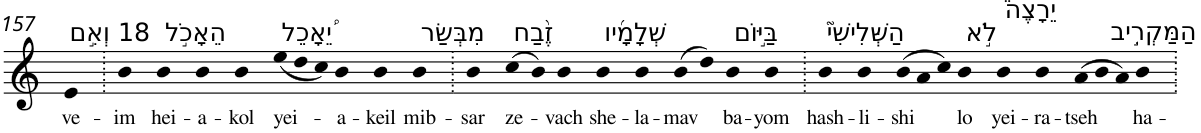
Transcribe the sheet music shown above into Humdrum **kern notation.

**kern	**text
*part1	*part1
*staff1	*staff1
*I"Piano	*
*I'Pno	*
!!LO:PB:g=z
*clefG2	*
*k[]	*
=157	=157
!LO:TX:a:t=18 וְאִ֣ם	!
!	!LO:LY:b
4e	ve-
=158.	=158.
!	!LO:LY:b
4b	-im
!LO:TX:a:t=הֵאָכֹ֣ל	!
!	!LO:LY:b
4b	hei-
!	!LO:LY:b
4b	-a-
!	!LO:LY:b
4b	-kol
*Xtuplet	*
!LO:TX:a:t=יֵ֠אָכֵל	!
!	!LO:LY:b
(<12ee	yei-
12dd	.
12cc)	.
!	!LO:LY:b
4b	-a-
!	!LO:LY:b
4b	-keil
!LO:TX:a:t=מִבְּשַׂר	!
!	!LO:LY:b
4b	mib-
=159.	=159.
!	!LO:LY:b
4b	-sar
!LO:TX:a:t=זֶ֨בַח	!
!	!LO:LY:b
(>8cc	ze-
8b)	.
!	!LO:LY:b
4b	-vach
!LO:TX:a:t=שְׁלָמָ֜יו	!
!	!LO:LY:b
4b	she-
!	!LO:LY:b
4b	-la-
!	!LO:LY:b
(>8b	-mav
8dd)	.
!LO:TX:a:t=בַּיּ֣וֹם	!
!	!LO:LY:b
4b	ba-
!	!LO:LY:b
4b	-yom
=160.	=160.
!LO:TX:a:t=הַשְּׁלִישִׁי֮	!
!	!LO:LY:b
4b	hash-
!	!LO:LY:b
4b	-li-
!	!LO:LY:b
(>12b	-shi
12a	.
12cc)	.
!LO:TX:a:t=לֹ֣א	!
!	!LO:LY:b
4b	lo
!LO:TX:a:t=יֵרָצֶה֒	!
!	!LO:LY:b
4b	yei-
!	!LO:LY:b
4b	-ra-
!	!LO:LY:b
(>12a	-tseh
12b	.
12a)	.
!LO:TX:a:t=הַמַּקְרִ֣יב	!
!	!LO:LY:b
4b	ha-
=.	=.
*-	*-
